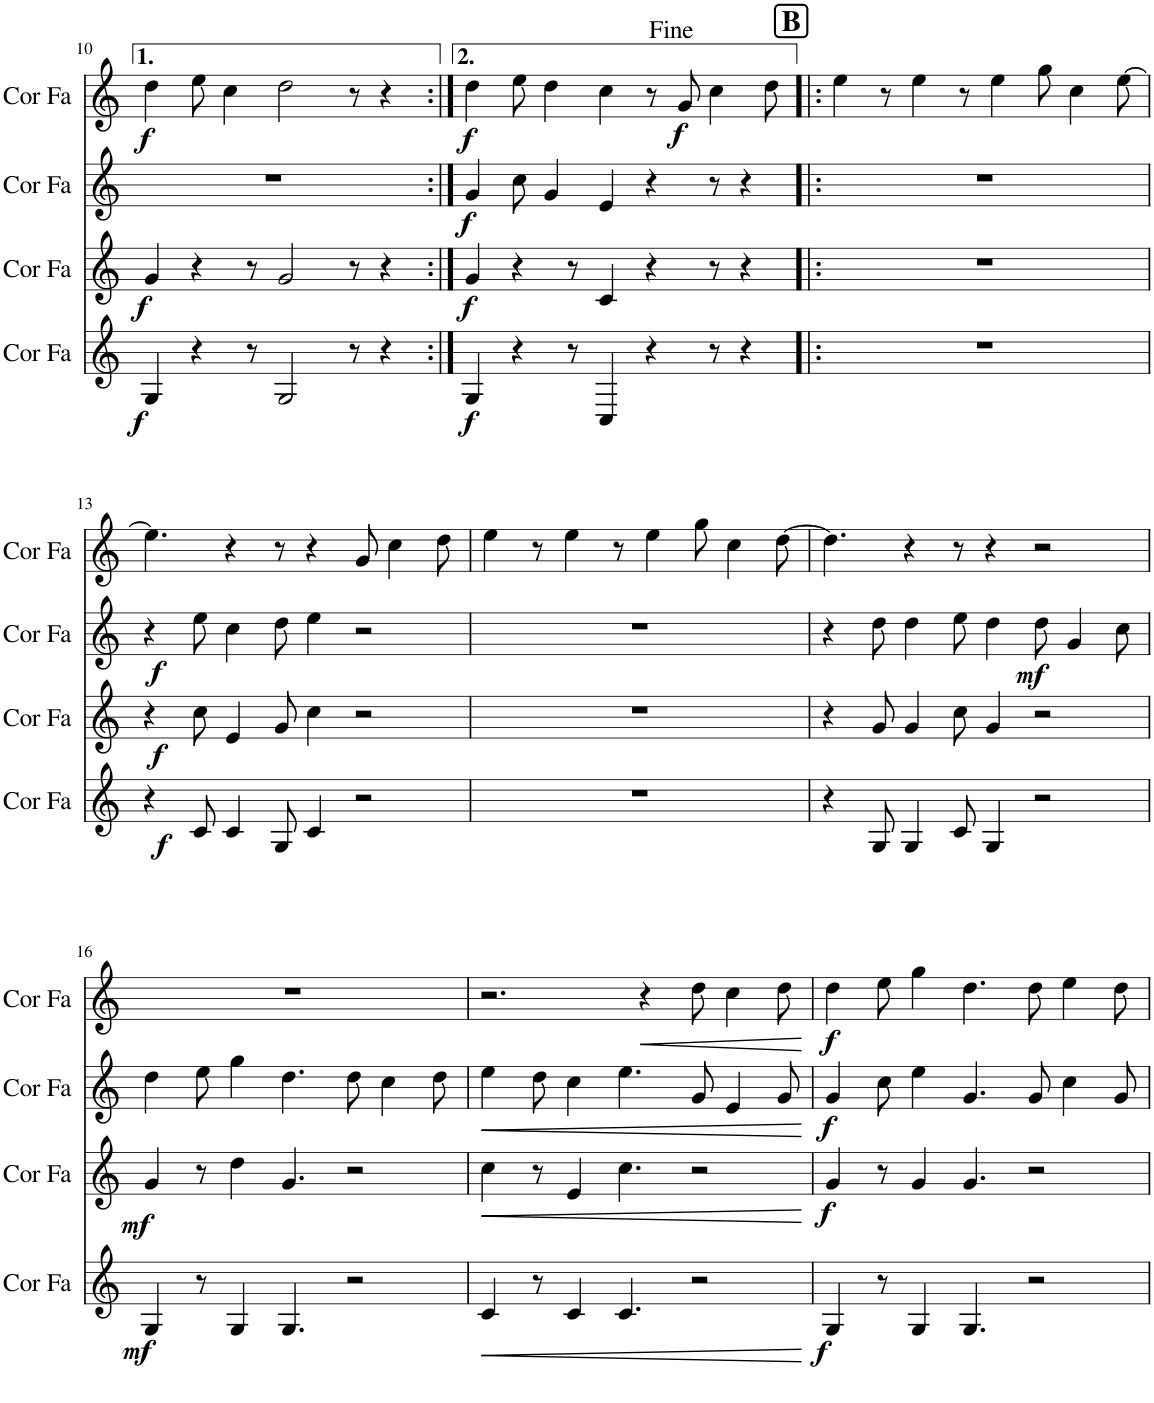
**kern	**dynam	**kern	**dynam	**kern	**dynam	**kern	**dynam
*part4	*part4	*part3	*part3	*part2	*part2	*part1	*part1
*staff4	*staff4	*staff3	*staff3	*staff2	*staff2	*staff1	*staff1
*I"Cor en Fa	*	*I"Cor en Fa	*	*I"Cor en Fa	*	*I"Cor en Fa	*
*I'Cor Fa	*	*I'Cor Fa	*	*I'Cor Fa	*	*I'Cor Fa	*
!!LO:PB:g=z
*clefG2	*	*clefG2	*	*clefG2	*	*clefG2	*
*Trd4c7	*	*Trd4c7	*	*Trd4c7	*	*Trd4c7	*
*k[]	*	*k[]	*	*k[]	*	*k[]	*
*M12/8	*	*M12/8	*	*M12/8	*	*M12/8	*
=10	=10	=10	=10	=10	=10	=10	=10
!	!LO:DY:b	!	!LO:DY:b	!	!	!	!LO:DY:b
4G/	f	4g/	f	1.r	.	4dd\	f
4r	.	4r	.	.	.	8ee\	.
.	.	.	.	.	.	4cc\	.
8r	.	8r	.	.	.	.	.
2G/	.	2g/	.	.	.	2dd\	.
8r	.	8r	.	.	.	8r	.
4r	.	4r	.	.	.	4r	.
=11:|!	=11:|!	=11:|!	=11:|!	=11:|!	=11:|!	=11:|!	=11:|!
!	!LO:DY:b	!	!LO:DY:b	!	!LO:DY:b	!	!LO:DY:b
4G/	f	4g/	f	4g/	f	4dd\	f
4r	.	4r	.	8cc\	.	8ee\	.
.	.	.	.	4g/	.	4dd\	.
8r	.	8r	.	.	.	.	.
4C/	.	4c/	.	4e/	.	4cc\	.
4r	.	4r	.	4r	.	8r	.
!	!	!	!	!	!	!	!LO:DY:b
.	.	.	.	.	.	8g/	f
8r	.	8r	.	8r	.	4cc\	.
4r	.	4r	.	4r	.	.	.
.	.	.	.	.	.	8dd\	.
!!LO:REH:place=s1:a:B:cj:fs=14:t=B
=12!|:	=12!|:	=12!|:	=12!|:	=12!|:	=12!|:	=12!|:	=12!|:
1.r	.	1.r	.	1.r	.	4ee\	.
.	.	.	.	.	.	8r	.
.	.	.	.	.	.	4ee\	.
.	.	.	.	.	.	8r	.
.	.	.	.	.	.	4ee\	.
.	.	.	.	.	.	8gg\	.
.	.	.	.	.	.	4cc\	.
.	.	.	.	.	.	[8ee\	.
!!LO:LB:g=z
=13	=13	=13	=13	=13	=13	=13	=13
!	!LO:DY:b	!	!LO:DY:b	!	!LO:DY:b	!	!
4r	f	4r	f	4r	f	4.ee\]	.
8c/	.	8cc\	.	8ee\	.	.	.
4c/	.	4e/	.	4cc\	.	4r	.
8G/	.	8g/	.	8dd\	.	8r	.
4c/	.	4cc\	.	4ee\	.	4r	.
2r	.	2r	.	2r	.	8g/	.
.	.	.	.	.	.	4cc\	.
.	.	.	.	.	.	8dd\	.
=14	=14	=14	=14	=14	=14	=14	=14
1.r	.	1.r	.	1.r	.	4ee\	.
.	.	.	.	.	.	8r	.
.	.	.	.	.	.	4ee\	.
.	.	.	.	.	.	8r	.
.	.	.	.	.	.	4ee\	.
.	.	.	.	.	.	8gg\	.
.	.	.	.	.	.	4cc\	.
.	.	.	.	.	.	[8dd\	.
=15	=15	=15	=15	=15	=15	=15	=15
4r	.	4r	.	4r	.	4.dd\]	.
8G/	.	8g/	.	8dd\	.	.	.
4G/	.	4g/	.	4dd\	.	4r	.
8c/	.	8cc\	.	8ee\	.	8r	.
4G/	.	4g/	.	4dd\	.	4r	.
!	!	!	!	!	!LO:DY:b	!	!
2r	.	2r	.	8dd\	mf	2r	.
.	.	.	.	4g/	.	.	.
.	.	.	.	8cc\	.	.	.
!!LO:LB:g=z
=16	=16	=16	=16	=16	=16	=16	=16
!	!LO:DY:b	!	!LO:DY:b	!	!	!	!
4G/	mf	4g/	mf	4dd\	.	1.r	.
8r	.	8r	.	8ee\	.	.	.
4G/	.	4dd\	.	4gg\	.	.	.
4.G/	.	4.g/	.	4.dd\	.	.	.
2r	.	2r	.	8dd\	.	.	.
.	.	.	.	4cc\	.	.	.
.	.	.	.	8dd\	.	.	.
=17	=17	=17	=17	=17	=17	=17	=17
!	!LO:HP:b	!	!LO:HP:b	!	!LO:HP:b	!	!
4c/	<	4cc\	<	4ee\	<	2.r	.
8r	.	8r	.	8dd\	.	.	.
4c/	.	4e/	.	4cc\	.	.	.
4.c/	.	4.cc\	.	4.ee\	.	.	.
!	!	!	!	!	!	!	!LO:HP:b
.	.	.	.	.	.	4r	<
2r	.	2r	.	8g/	.	8dd\	.
.	.	.	.	4e/	.	4cc\	.
.	.	.	.	8g/	.	8dd\	.
.	[	.	[	.	[	.	[
=18	=18	=18	=18	=18	=18	=18	=18
!	!LO:DY:b	!	!LO:DY:b	!	!LO:DY:b	!	!LO:DY:b
4G/	f	4g/	f	4g/	f	4dd\	f
8r	.	8r	.	8cc\	.	8ee\	.
4G/	.	4g/	.	4ee\	.	4gg\	.
4.G/	.	4.g/	.	4.g/	.	4.dd\	.
2r	.	2r	.	8g/	.	8dd\	.
.	.	.	.	4cc\	.	4ee\	.
.	.	.	.	8g/	.	8dd\	.
=	=	=	=	=	=	=	=
*-	*-	*-	*-	*-	*-	*-	*-
